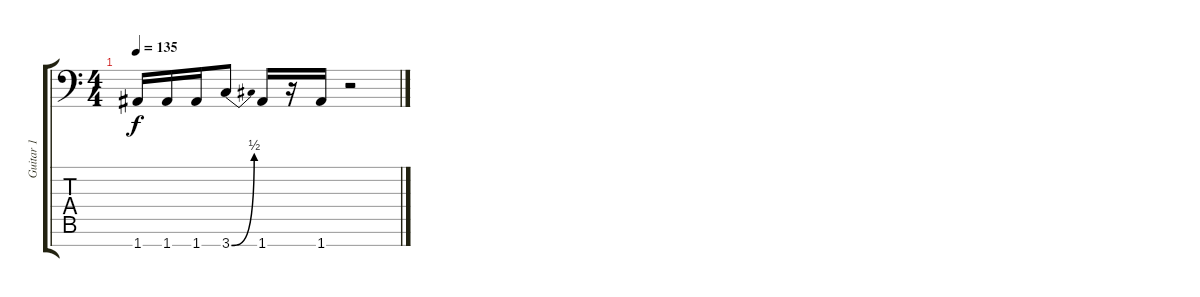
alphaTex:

\track ("Guitar 1" "Guitar 1") {instrument distortionguitar}
\staff {score tabs}
\tuning (E4 B3 G3 D3 A2 E2 A1) {hide}
\ts (4 4)
\tempo 135
\clef f4
\ks c
1.7.16{dy f} 1.7.16 1.7.16 3.7{be (bend 0 0 60 2)}.8 1.7.16 r.16 1.7.16 r.2
